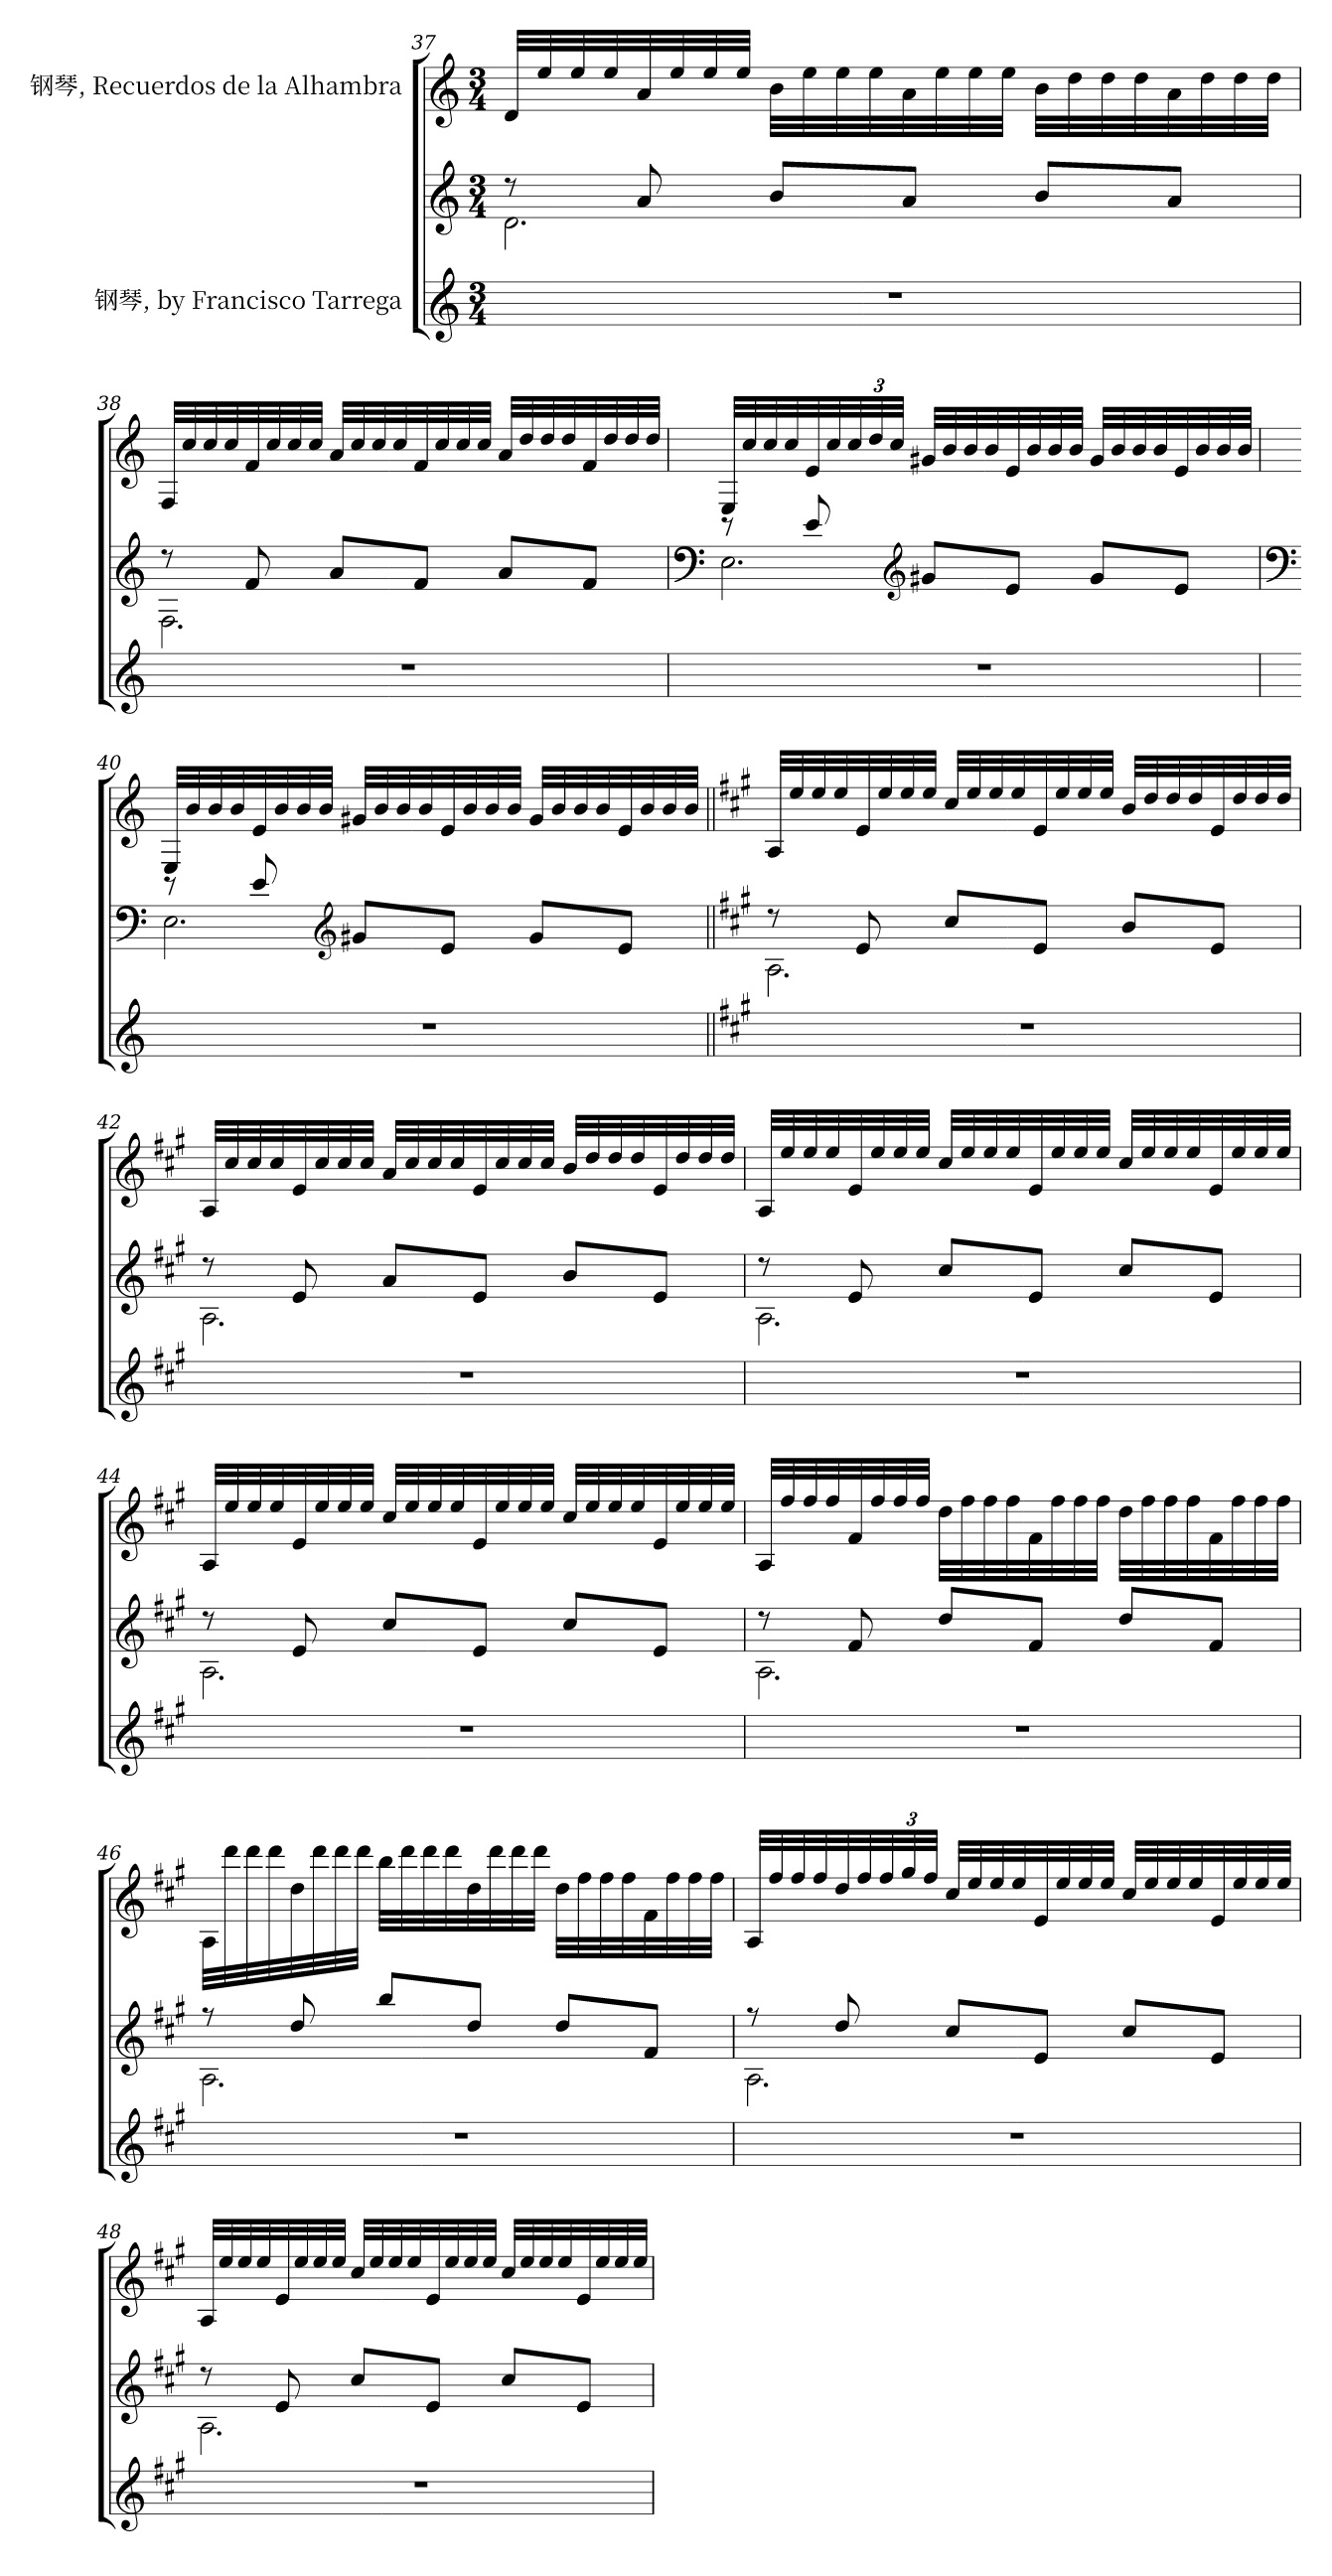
**kern	**kern	**kern
*part2	*part2	*part1
*staff3	*staff2	*staff1
*I"钢琴, by Francisco Tarrega	*	*I"钢琴, Recuerdos de la Alhambra
!!LO:PB:g=z
*clefG2	*clefG2	*clefG2
*k[]	*k[]	*k[]
*M3/4	*M3/4	*M3/4
=37	=37	=37
*	*^	*
2.r	8r	2.d\	32d/LLL
.	.	.	32ee/
.	.	.	32ee/
.	.	.	32ee/
.	8a/	.	32a/
.	.	.	32ee/
.	.	.	32ee/
.	.	.	32ee/JJJ
.	8b/L	.	32b\LLL
.	.	.	32ee\
.	.	.	32ee\
.	.	.	32ee\
.	8a/J	.	32a\
.	.	.	32ee\
.	.	.	32ee\
.	.	.	32ee\JJJ
.	8b/L	.	32b\LLL
.	.	.	32dd\
.	.	.	32dd\
.	.	.	32dd\
.	8a/J	.	32a\
.	.	.	32dd\
.	.	.	32dd\
.	.	.	32dd\JJJ
!!LO:LB:g=z
=38	=38	=38	=38
2.r	8r	2.F\	32F/LLL
.	.	.	32cc/
.	.	.	32cc/
.	.	.	32cc/
.	8f/	.	32f/
.	.	.	32cc/
.	.	.	32cc/
.	.	.	32cc/JJJ
.	8a/L	.	32a/LLL
.	.	.	32cc/
.	.	.	32cc/
.	.	.	32cc/
.	8f/J	.	32f/
.	.	.	32cc/
.	.	.	32cc/
.	.	.	32cc/JJJ
.	8a/L	.	32a/LLL
.	.	.	32dd/
.	.	.	32dd/
.	.	.	32dd/
.	8f/J	.	32f/
.	.	.	32dd/
.	.	.	32dd/
.	.	.	32dd/JJJ
!!LO:LB:g=z
=39	=39	=39	=39
*	*clefF4	*	*
*	*	*	*MM83
2.r	8r	2.E\	32E/LLL
.	.	.	32cc/
.	.	.	32cc/
.	.	.	32cc/
.	8e/	.	32e/
.	.	.	32cc/
*	*	*	*Xbrackettup
.	.	.	48cc/
.	.	.	48dd/
.	.	.	48cc/JJJ
*	*clefG2	*	*
.	8g#X/L	.	32g#X/LLL
.	.	.	32b/
.	.	.	32b/
.	.	.	32b/
.	8e/J	.	32e/
.	.	.	32b/
.	.	.	32b/
.	.	.	32b/JJJ
*	*	*	*MM78
.	8g#/L	.	32g#/LLL
.	.	.	32b/
.	.	.	32b/
.	.	.	32b/
.	8e/J	.	32e/
.	.	.	32b/
.	.	.	32b/
.	.	.	32b/JJJ
!!LO:LB:g=z
=40	=40	=40	=40
*	*clefF4	*	*
2.r	8r	2.E\	32E/LLL
.	.	.	32b/
.	.	.	32b/
.	.	.	32b/
.	8e/	.	32e/
.	.	.	32b/
.	.	.	32b/
.	.	.	32b/JJJ
*	*clefG2	*	*
*	*	*	*MM73
.	8g#X/L	.	32g#X/LLL
.	.	.	32b/
.	.	.	32b/
.	.	.	32b/
.	8e/J	.	32e/
.	.	.	32b/
.	.	.	32b/
.	.	.	32b/JJJ
.	8g#/L	.	32g#/LLL
.	.	.	32b/
.	.	.	32b/
.	.	.	32b/
.	8e/J	.	32e/
.	.	.	32b/
.	.	.	32b/
.	.	.	32b/JJJ
!!LO:PB:g=z
=41||	=41||	=41||	=41||
*k[f#c#g#]	*k[f#c#g#]	*	*k[f#c#g#]
*	*	*	*MM68
2.r	8r	2.A\	32A/LLL
.	.	.	32ee/
.	.	.	32ee/
.	.	.	32ee/
.	8e/	.	32e/
.	.	.	32ee/
.	.	.	32ee/
.	.	.	32ee/JJJ
.	8cc#/L	.	32cc#/LLL
.	.	.	32ee/
.	.	.	32ee/
.	.	.	32ee/
.	8e/J	.	32e/
.	.	.	32ee/
.	.	.	32ee/
.	.	.	32ee/JJJ
.	8b/L	.	32b/LLL
.	.	.	32dd/
.	.	.	32dd/
.	.	.	32dd/
.	8e/J	.	32e/
.	.	.	32dd/
.	.	.	32dd/
.	.	.	32dd/JJJ
!!LO:LB:g=z
=42	=42	=42	=42
2.r	8r	2.A\	32A/LLL
.	.	.	32cc#/
.	.	.	32cc#/
.	.	.	32cc#/
.	8e/	.	32e/
.	.	.	32cc#/
.	.	.	32cc#/
.	.	.	32cc#/JJJ
.	8a/L	.	32a/LLL
.	.	.	32cc#/
.	.	.	32cc#/
.	.	.	32cc#/
.	8e/J	.	32e/
.	.	.	32cc#/
.	.	.	32cc#/
.	.	.	32cc#/JJJ
.	8b/L	.	32b/LLL
.	.	.	32dd/
.	.	.	32dd/
.	.	.	32dd/
.	8e/J	.	32e/
.	.	.	32dd/
.	.	.	32dd/
.	.	.	32dd/JJJ
!!LO:LB:g=z
=43	=43	=43	=43
2.r	8r	2.A\	32A/LLL
.	.	.	32ee/
.	.	.	32ee/
.	.	.	32ee/
.	8e/	.	32e/
.	.	.	32ee/
.	.	.	32ee/
.	.	.	32ee/JJJ
.	8cc#/L	.	32cc#/LLL
.	.	.	32ee/
.	.	.	32ee/
.	.	.	32ee/
.	8e/J	.	32e/
.	.	.	32ee/
.	.	.	32ee/
.	.	.	32ee/JJJ
.	8cc#/L	.	32cc#/LLL
.	.	.	32ee/
.	.	.	32ee/
.	.	.	32ee/
.	8e/J	.	32e/
.	.	.	32ee/
.	.	.	32ee/
.	.	.	32ee/JJJ
!!LO:LB:g=z
=44	=44	=44	=44
2.r	8r	2.A\	32A/LLL
.	.	.	32ee/
.	.	.	32ee/
.	.	.	32ee/
.	8e/	.	32e/
.	.	.	32ee/
.	.	.	32ee/
.	.	.	32ee/JJJ
.	8cc#/L	.	32cc#/LLL
.	.	.	32ee/
.	.	.	32ee/
.	.	.	32ee/
.	8e/J	.	32e/
.	.	.	32ee/
.	.	.	32ee/
.	.	.	32ee/JJJ
.	8cc#/L	.	32cc#/LLL
.	.	.	32ee/
.	.	.	32ee/
.	.	.	32ee/
.	8e/J	.	32e/
.	.	.	32ee/
.	.	.	32ee/
.	.	.	32ee/JJJ
!!LO:PB:g=z
=45	=45	=45	=45
2.r	8r	2.A\	32A/LLL
.	.	.	32ff#/
.	.	.	32ff#/
.	.	.	32ff#/
.	8f#/	.	32f#/
.	.	.	32ff#/
.	.	.	32ff#/
.	.	.	32ff#/JJJ
.	8dd/L	.	32dd\LLL
.	.	.	32ff#\
.	.	.	32ff#\
.	.	.	32ff#\
.	8f#/J	.	32f#\
.	.	.	32ff#\
.	.	.	32ff#\
.	.	.	32ff#\JJJ
.	8dd/L	.	32dd\LLL
.	.	.	32ff#\
.	.	.	32ff#\
.	.	.	32ff#\
.	8f#/J	.	32f#\
.	.	.	32ff#\
.	.	.	32ff#\
.	.	.	32ff#\JJJ
!!LO:LB:g=z
=46	=46	=46	=46
2.r	8r	2.A\	32A\LLL
.	.	.	32ddd\
.	.	.	32ddd\
.	.	.	32ddd\
.	8dd/	.	32dd\
.	.	.	32ddd\
.	.	.	32ddd\
.	.	.	32ddd\JJJ
.	8bb/L	.	32bb\LLL
.	.	.	32ddd\
.	.	.	32ddd\
.	.	.	32ddd\
.	8dd/J	.	32dd\
.	.	.	32ddd\
.	.	.	32ddd\
.	.	.	32ddd\JJJ
.	8dd/L	.	32dd\LLL
.	.	.	32ff#\
.	.	.	32ff#\
.	.	.	32ff#\
.	8f#/J	.	32f#\
.	.	.	32ff#\
.	.	.	32ff#\
.	.	.	32ff#\JJJ
!!LO:LB:g=z
=47	=47	=47	=47
2.r	8r	2.A\	32A/LLL
.	.	.	32ff#/
.	.	.	32ff#/
.	.	.	32ff#/
.	8dd/	.	32dd/
.	.	.	32ff#/
.	.	.	48ff#/
.	.	.	48gg#/
.	.	.	48ff#/JJJ
.	8cc#/L	.	32cc#/LLL
.	.	.	32ee/
.	.	.	32ee/
.	.	.	32ee/
.	8e/J	.	32e/
.	.	.	32ee/
.	.	.	32ee/
.	.	.	32ee/JJJ
.	8cc#/L	.	32cc#/LLL
.	.	.	32ee/
.	.	.	32ee/
.	.	.	32ee/
.	8e/J	.	32e/
.	.	.	32ee/
.	.	.	32ee/
.	.	.	32ee/JJJ
!!LO:LB:g=z
=48	=48	=48	=48
2.r	8r	2.A\	32A/LLL
.	.	.	32ee/
.	.	.	32ee/
.	.	.	32ee/
.	8e/	.	32e/
.	.	.	32ee/
.	.	.	32ee/
.	.	.	32ee/JJJ
.	8cc#/L	.	32cc#/LLL
.	.	.	32ee/
.	.	.	32ee/
.	.	.	32ee/
.	8e/J	.	32e/
.	.	.	32ee/
.	.	.	32ee/
.	.	.	32ee/JJJ
.	8cc#/L	.	32cc#/LLL
.	.	.	32ee/
.	.	.	32ee/
.	.	.	32ee/
.	8e/J	.	32e/
.	.	.	32ee/
.	.	.	32ee/
.	.	.	32ee/JJJ
*	*v	*v	*
=	=	=
*-	*-	*-
